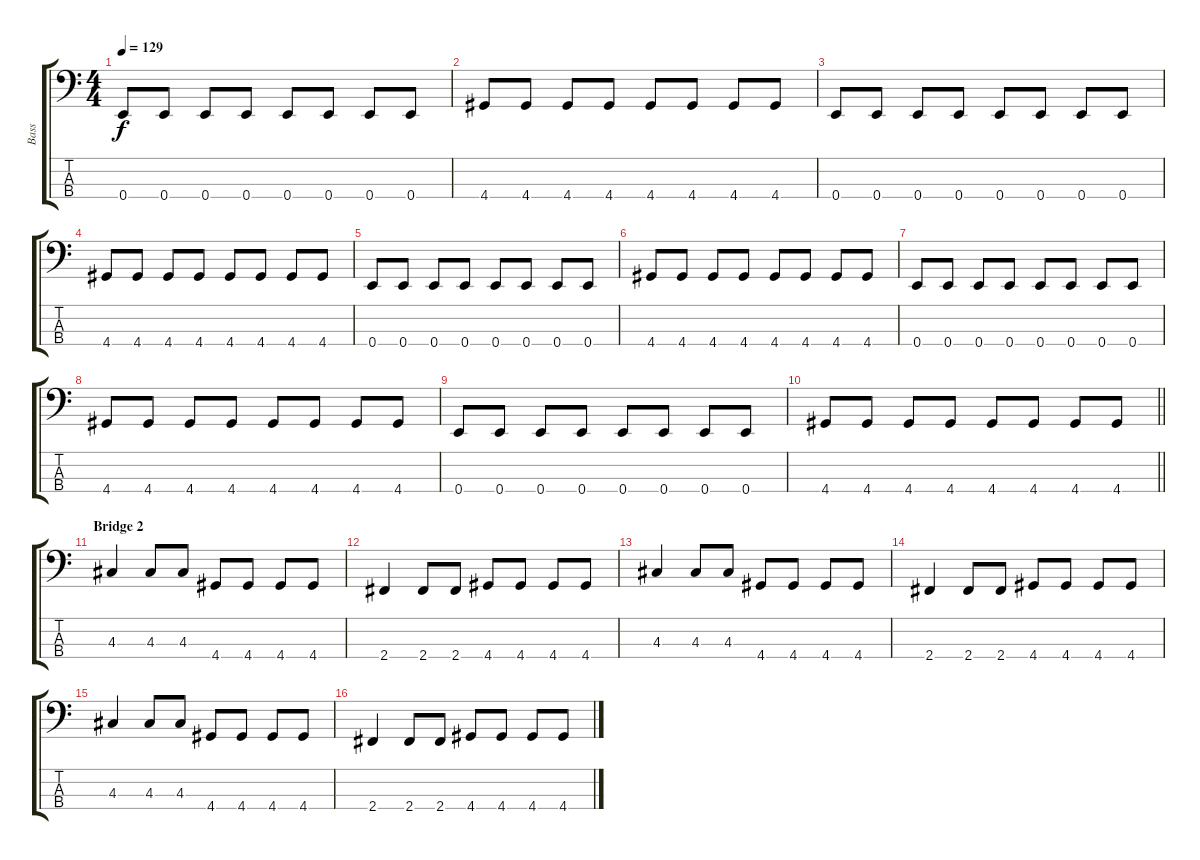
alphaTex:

\track ("Bass" "Bass") {instrument electricbassfinger}
\staff {score tabs}
\tuning (G2 D2 A1 E1) {hide}
\ts (4 4)
\tempo 129
\clef f4
\ks c
0.4.8{dy f} 0.4.8 0.4.8 0.4.8 0.4.8 0.4.8 0.4.8 0.4.8 |
4.4.8 4.4.8 4.4.8 4.4.8 4.4.8 4.4.8 4.4.8 4.4.8 |
0.4.8 0.4.8 0.4.8 0.4.8 0.4.8 0.4.8 0.4.8 0.4.8 |
4.4.8 4.4.8 4.4.8 4.4.8 4.4.8 4.4.8 4.4.8 4.4.8 |
0.4.8 0.4.8 0.4.8 0.4.8 0.4.8 0.4.8 0.4.8 0.4.8 |
4.4.8 4.4.8 4.4.8 4.4.8 4.4.8 4.4.8 4.4.8 4.4.8 |
0.4.8 0.4.8 0.4.8 0.4.8 0.4.8 0.4.8 0.4.8 0.4.8 |
4.4.8 4.4.8 4.4.8 4.4.8 4.4.8 4.4.8 4.4.8 4.4.8 |
0.4.8 0.4.8 0.4.8 0.4.8 0.4.8 0.4.8 0.4.8 0.4.8 |
\barLineRight lightlight
4.4.8 4.4.8 4.4.8 4.4.8 4.4.8 4.4.8 4.4.8 4.4.8 |
\section ("" "Bridge 2")
4.3.4 4.3.8 4.3.8 4.4.8 4.4.8 4.4.8 4.4.8 |
2.4.4 2.4.8 2.4.8 4.4.8 4.4.8 4.4.8 4.4.8 |
4.3.4 4.3.8 4.3.8 4.4.8 4.4.8 4.4.8 4.4.8 |
2.4.4 2.4.8 2.4.8 4.4.8 4.4.8 4.4.8 4.4.8 |
4.3.4 4.3.8 4.3.8 4.4.8 4.4.8 4.4.8 4.4.8 |
2.4.4 2.4.8 2.4.8 4.4.8 4.4.8 4.4.8 4.4.8
